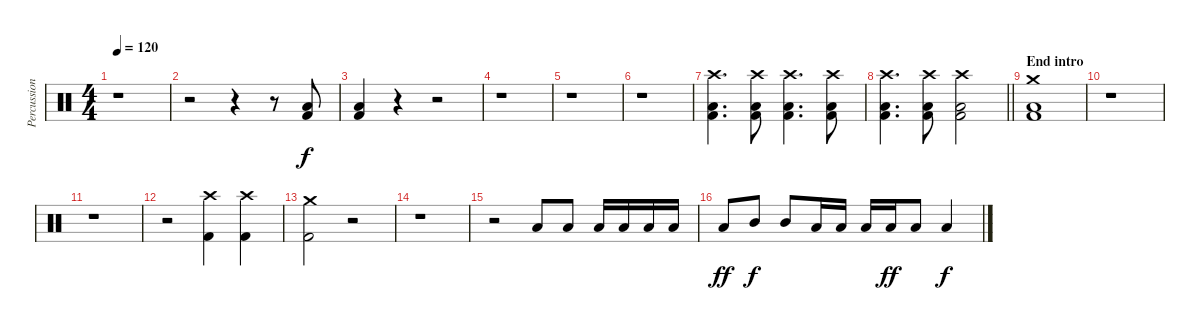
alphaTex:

\track ("Percussion" "Percussion") {instrument percussion}
\staff {score}
\articulation defaults
\ts (4 4)
\tempo 120
\clef neutral
\ks c
r.1{dy f} |
r.2 r.4 r.8 ("Low Floor Tom (hit)" "Kick (hit) 2").8 |
("Low Floor Tom (hit)" "Kick (hit) 2").4 r.4 r.2 |
r.1 |
r.1 |
r.1 |
("Crash high (hit)" "Low Floor Tom (hit)" "Kick (hit) 2").4{d} ("Crash high (hit)" "Low Floor Tom (hit)" "Kick (hit) 2").8 ("Crash high (hit)" "Low Floor Tom (hit)" "Kick (hit) 2").4{d} ("Crash high (hit)" "Low Floor Tom (hit)" "Kick (hit) 2").8 |
\barLineRight lightlight
("Crash high (hit)" "Low Floor Tom (hit)" "Kick (hit) 2").4{d} ("Crash high (hit)" "Low Floor Tom (hit)" "Kick (hit) 2").8 ("Crash high (hit)" "Low Floor Tom (hit)" "Kick (hit) 2").2 |
\section ("" "End intro")
("Crash medium (hit)" "Low Floor Tom (hit)" "Kick (hit) 2").1 |
r.1 |
r.1 |
r.2 ("Crash high (hit)" "Kick (hit) 2").4 ("Crash high (hit)" "Kick (hit) 2").4 |
("Crash medium (hit)" "Kick (hit) 2").2 r.2 |
r.1 |
r.2 "Low Tom (hit)".8 "Low Tom (hit)".8 "Low Tom (hit)".16 "Low Tom (hit)".16 "Low Tom (hit)".16 "Low Tom (hit)".16 |
"Low Tom (hit)".8{dy ff} "Mid Tom (hit)".8{dy f} "Mid Tom (hit)".8 "Low Tom (hit)".16 "Low Tom (hit)".16 "Low Tom (hit)".16 "Low Floor Tom (hit)".16{dy ff} "Low Floor Tom (hit)".8 "Low Floor Tom (hit)".4{dy f}
